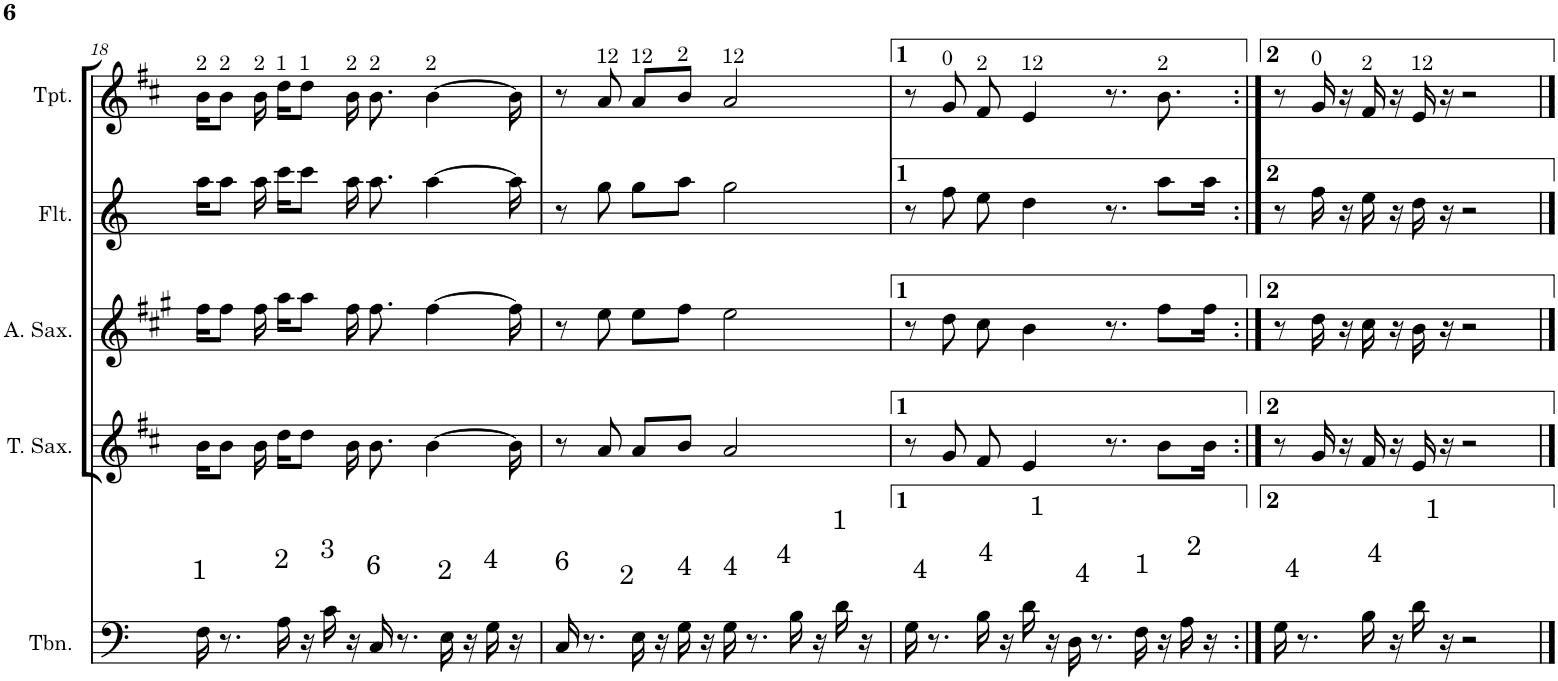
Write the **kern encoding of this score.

**kern	**kern	**kern	**kern	**kern	**kern	**kern
*part7	*part6	*part5	*part4	*part3	*part2	*part1
*staff7	*staff6	*staff5	*staff4	*staff3	*staff2	*staff1
*I"Tuba	*I"Trombone	*I"Trombone	*I"Tenor Saxophone	*I"Alto Saxophone	*I"Flute	*I"Trumpet
*I'Tba.	*I'Trb.	*I'Tbn.	*I'T. Sax.	*I'A. Sax.	*I'Flt.	*I'Tpt.
!!LO:PB:g=z
*clefG2	*clefF4	*clefF4	*clefG2	*clefG2	*clefG2	*clefG2
*Trd15c25	*	*	*Trd8c14	*Trd5c9	*	*Trd1c2
*k[f#c#]	*k[]	*k[]	*k[f#c#]	*k[f#c#g#]	*k[]	*k[f#c#]
*M4/4	*M4/4	*M4/4	*M4/4	*M4/4	*M4/4	*M4/4
=18	=18	=18	=18	=18	=18	=18
!	!	!	!	!	!	!LO:TX:a:t=2
!	!	!LO:TX:a:t=1	!	!	!	!
!	!LO:TX:a:t=1	!	!	!	!	!
!LO:TX:a:t=0	!	!	!	!	!	!
16g-X	16F	16F\	16b\KL	16ff#\KL	16aa\KL	16b\KL
!	!	!	!	!	!	!LO:TX:a:t=2
!LO:N:vis=8	!LO:N:vis=8	!	!	!	!	!
8.r	8.r	8.r	8b\J	8ff#\J	8aa\J	8b\J
!	!	!	!	!	!	!LO:TX:a:t=2
.	.	.	16b\	16ff#\	16aa\	16b\
!	!	!	!	!	!	!LO:TX:a:t=1
!	!	!LO:TX:a:t=2	!	!	!	!
!	!LO:TX:a:t=2	!	!	!	!	!
!LO:TX:a:t=2	!	!	!	!	!	!
16b-X	16A	16A\	16dd\KL	16aa\KL	16ccc\KL	16dd\KL
!	!	!	!	!	!	!LO:TX:a:t=1
16r	16r	16r	8dd\J	8aa\J	8ccc\J	8dd\J
!	!	!LO:TX:a:t=3	!	!	!	!
!	!LO:TX:a:t=3	!	!	!	!	!
!LO:TX:a:t=1	!	!	!	!	!	!
16dd-X	16c	16c\	.	.	.	.
!	!	!	!	!	!	!LO:TX:a:t=2
16r	16r	16r	16b\	16ff#\	16aa\	16b\
!	!	!	!	!	!	!LO:TX:a:t=2
!	!	!LO:TX:a:t=6	!	!	!	!
!	!LO:TX:a:t=6	!	!	!	!	!
!	!LO:TX:a:t=1	!	!	!	!	!
!LO:TX:a:t=13	!	!	!	!	!	!
16d-X	16C	16C/	8.b\	8.ff#\	8.aa\	8.b\
!LO:N:vis=8	!LO:N:vis=8	!	!	!	!	!
8.r	8.r	8.r	.	.	.	.
!	!	!	!	!	!	!LO:TX:a:t=2
.	.	.	[4b\	[4ff#\	[4aa\	[4b\
!	!	!LO:TX:a:t=2	!	!	!	!
!	!LO:TX:a:t=2	!	!	!	!	!
!LO:TX:a:t=2	!	!	!	!	!	!
16fn	16E	16E\	.	.	.	.
16r	16r	16r	.	.	.	.
!	!	!LO:TX:a:t=4	!	!	!	!
!	!LO:TX:a:t=4	!	!	!	!	!
!LO:TX:a:t=12	!	!	!	!	!	!
16a-X	16G	16G\	.	.	.	.
16r	16r	16r	16b\]	16ff#\]	16aa\]	16b\]
=19	=19	=19	=19	=19	=19	=19
!	!	!LO:TX:a:t=6	!	!	!	!
!	!LO:TX:a:t=6	!	!	!	!	!
!	!LO:TX:a:t=1	!	!	!	!	!
!LO:TX:a:t=13	!	!	!	!	!	!
16d-X	16C	16C/	8r	8r	8r	8r
!LO:N:vis=8	!LO:N:vis=8	!	!	!	!	!
8.r	8.r	8.r	.	.	.	.
!	!	!	!	!	!	!LO:TX:a:t=12
.	.	.	8a/	8ee\	8gg\	8a/
!	!	!	!	!	!	!LO:TX:a:t=12
!	!	!LO:TX:a:t=2	!	!	!	!
!	!LO:TX:a:t=2	!	!	!	!	!
!LO:TX:a:t=2	!	!	!	!	!	!
16fn	16E	16E\	8a/L	8ee\L	8gg\L	8a/L
16r	16r	16r	.	.	.	.
!	!	!	!	!	!	!LO:TX:a:t=2
!	!	!LO:TX:a:t=4	!	!	!	!
!	!LO:TX:a:t=4	!	!	!	!	!
!LO:TX:a:t=12	!	!	!	!	!	!
16a-X	16G	16G\	8b/J	8ff#\J	8aa\J	8b/J
16r	16r	16r	.	.	.	.
!	!	!	!	!	!	!LO:TX:a:t=12
!	!	!LO:TX:a:t=4	!	!	!	!
!	!LO:TX:a:t=4	!	!	!	!	!
!LO:TX:a:t=12	!	!	!	!	!	!
16a-	16G	16G\	2a/	2ee\	2gg\	2a/
!LO:N:vis=8	!LO:N:vis=8	!	!	!	!	!
8.r	8.r	8.r	.	.	.	.
!	!	!LO:TX:a:t=4	!	!	!	!
!	!LO:TX:a:t=4	!	!	!	!	!
!LO:TX:a:t=12	!	!	!	!	!	!
16ccn	16B	16B\	.	.	.	.
16r	16r	16r	.	.	.	.
!	!	!LO:TX:a:t=1	!	!	!	!
!	!LO:TX:a:t=1	!	!	!	!	!
!	!LO:TX:a:t=4	!	!	!	!	!
!LO:TX:a:t=0	!	!	!	!	!	!
16ee-X	16d	16d\	.	.	.	.
16r	16r	16r	.	.	.	.
=20	=20	=20	=20	=20	=20	=20
!	!	!LO:TX:a:t=4	!	!	!	!
!	!LO:TX:a:t=4	!	!	!	!	!
!LO:TX:a:t=12	!	!	!	!	!	!
16a-X	16G	16G\	8r	8r	8r	8r
!LO:N:vis=8	!LO:N:vis=8	!	!	!	!	!
8.r	8.r	8.r	.	.	.	.
!	!	!	!	!	!	!LO:TX:a:t=0
.	.	.	8g/	8dd\	8ff\	8g/
!	!	!	!	!	!	!LO:TX:a:t=2
!	!	!LO:TX:a:t=4	!	!	!	!
!	!LO:TX:a:t=4	!	!	!	!	!
!LO:TX:a:t=12	!	!	!	!	!	!
16ccn	16B	16B\	8f#/	8cc#\	8ee\	8f#/
16r	16r	16r	.	.	.	.
!	!	!	!	!	!	!LO:TX:a:t=12
!	!	!LO:TX:a:t=1	!	!	!	!
!	!LO:TX:a:t=1	!	!	!	!	!
!	!LO:TX:a:t=4	!	!	!	!	!
!LO:TX:a:t=0	!	!	!	!	!	!
16ee-X	16d	16d\	4e/	4b\	4dd\	4e/
16r	16r	16r	.	.	.	.
!	!	!LO:TX:a:t=4	!	!	!	!
!	!LO:TX:a:t=4	!	!	!	!	!
!LO:TX:a:t=12	!	!	!	!	!	!
16e-X	16D	16D\	.	.	.	.
!LO:N:vis=8	!LO:N:vis=8	!	!	!	!	!
8.r	8.r	8.r	.	.	.	.
.	.	.	8.r	8.r	8.r	8.r
!	!	!LO:TX:a:t=1	!	!	!	!
!	!LO:TX:a:t=1	!	!	!	!	!
!LO:TX:a:t=0	!	!	!	!	!	!
16g-X	16F	16F\	.	.	.	.
!	!	!	!	!	!	!LO:TX:a:t=2
16r	16r	16r	8b\L	8ff#\L	8aa\L	8.b\
!	!	!LO:TX:a:t=2	!	!	!	!
!	!LO:TX:a:t=2	!	!	!	!	!
!LO:TX:a:t=2	!	!	!	!	!	!
16b-X	16A	16A\	.	.	.	.
16r	16r	16r	16b\Jk	16ff#\Jk	16aa\Jk	.
=21:|!	=21:|!	=21:|!	=21:|!	=21:|!	=21:|!	=21:|!
!	!	!LO:TX:a:t=4	!	!	!	!
!	!LO:TX:a:t=4	!	!	!	!	!
!LO:TX:a:t=12	!	!	!	!	!	!
16a-X	16G	16G\	8r	8r	8r	8r
!LO:N:vis=8	!LO:N:vis=8	!	!	!	!	!
8.r	8.r	8.r	.	.	.	.
!	!	!	!	!	!	!LO:TX:a:t=0
.	.	.	16g/	16dd\	16ff\	16g/
.	.	.	16r	16r	16r	16r
!	!	!	!	!	!	!LO:TX:a:t=2
!	!	!LO:TX:a:t=4	!	!	!	!
!	!LO:TX:a:t=4	!	!	!	!	!
!LO:TX:a:t=12	!	!	!	!	!	!
16ccn	16B	16B\	16f#/	16cc#\	16ee\	16f#/
16r	16r	16r	16r	16r	16r	16r
!	!	!	!	!	!	!LO:TX:a:t=12
!	!	!LO:TX:a:t=1	!	!	!	!
!	!LO:TX:a:t=1	!	!	!	!	!
!	!LO:TX:a:t=4	!	!	!	!	!
!LO:TX:a:t=0	!	!	!	!	!	!
16ee-X	16d	16d\	16e/	16b\	16dd\	16e/
16r	16r	16r	16r	16r	16r	16r
2r	2r	2r	2r	2r	2r	2r
==	==	==	==	==	==	==
*-	*-	*-	*-	*-	*-	*-
